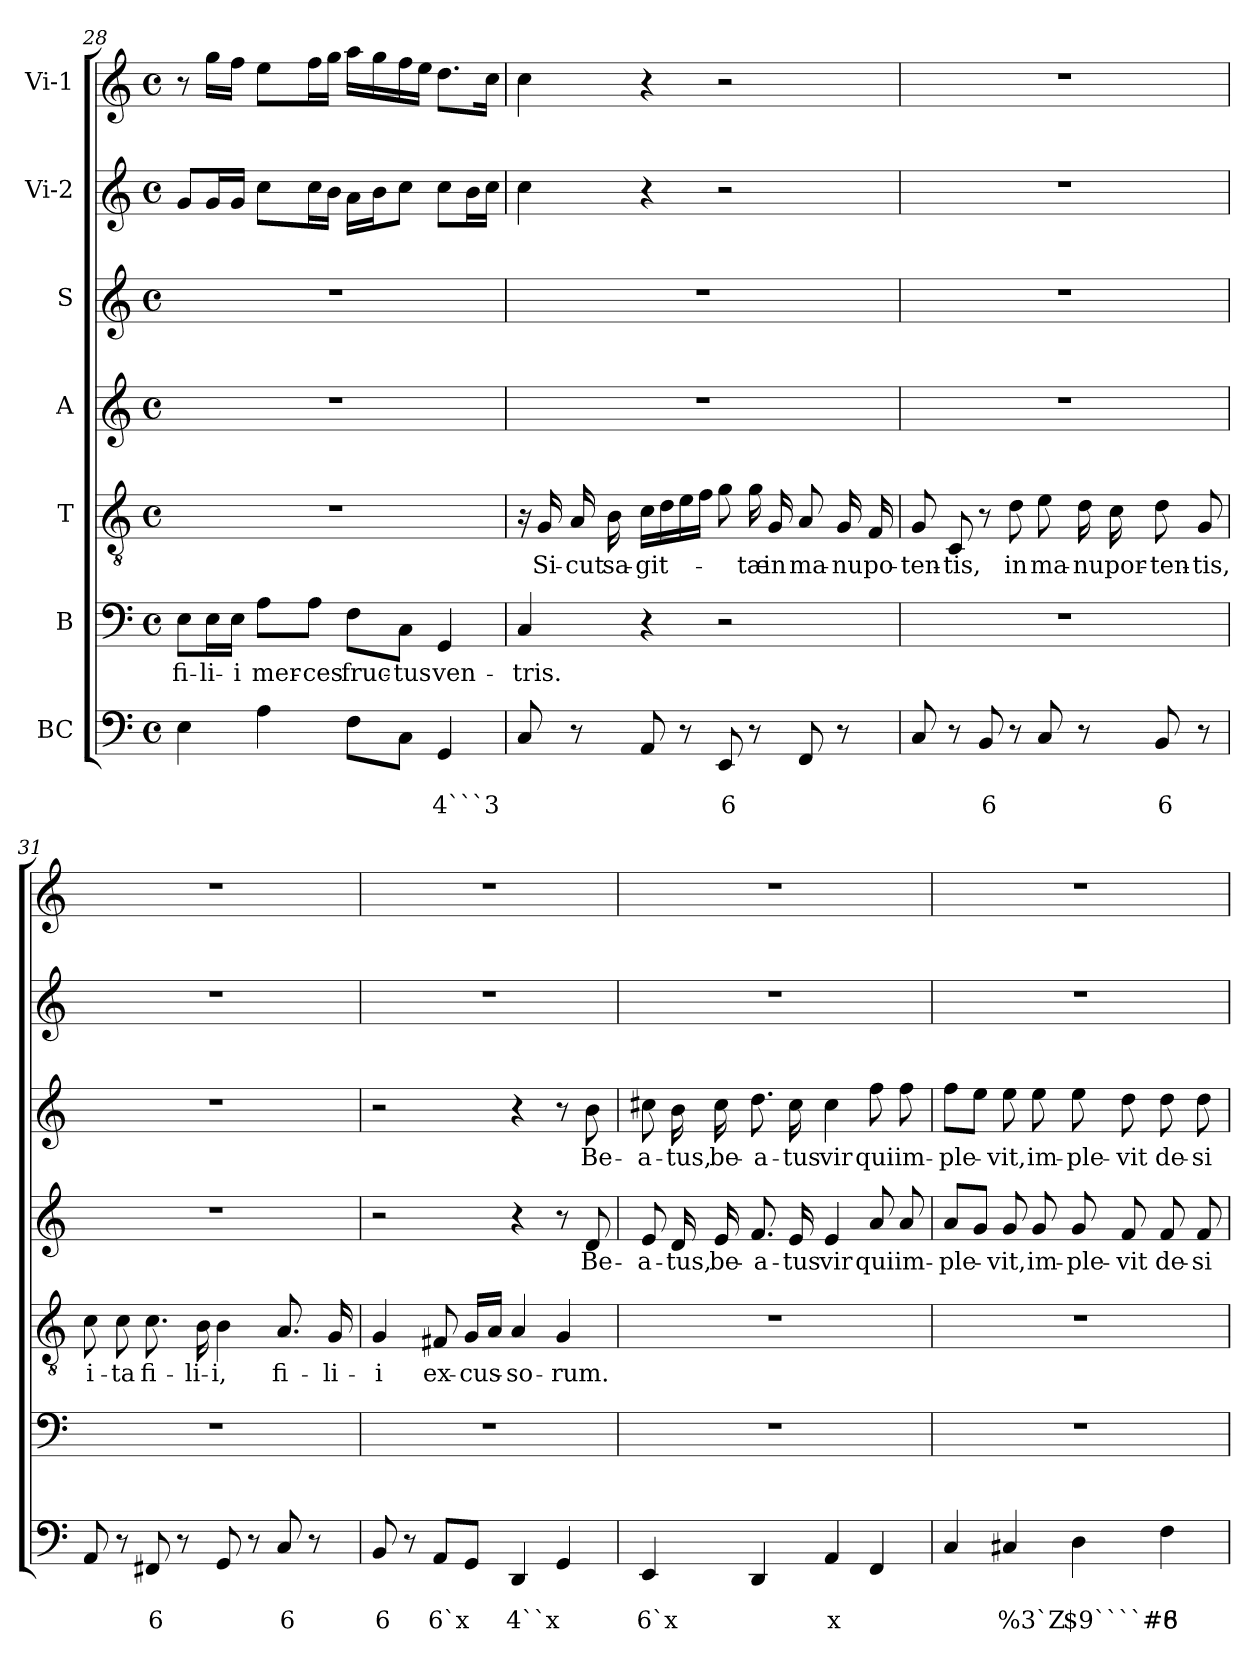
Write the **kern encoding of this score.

**kern	**text	**text	**kern	**text	**kern	**text	**kern	**text	**kern	**text	**kern	**kern
*part7	*part7	*part7	*part6	*part6	*part5	*part5	*part4	*part4	*part3	*part3	*part2	*part1
*staff7	*staff7	*staff7	*staff6	*staff6	*staff5	*staff5	*staff4	*staff4	*staff3	*staff3	*staff2	*staff1
*I"BC	*	*	*I"B	*	*I"T	*	*I"A	*	*I"S	*	*I"Vi-2	*I"Vi-1
*clefF4	*	*	*clefF4	*	*clefGv2	*	*clefG2	*	*clefG2	*	*clefG2	*clefG2
*k[]	*	*	*k[]	*	*k[]	*	*k[]	*	*k[]	*	*k[]	*k[]
*C:	*	*	*C:	*	*C:	*	*C:	*	*C:	*	*C:	*C:
*M4/4	*	*	*M4/4	*	*M4/4	*	*M4/4	*	*M4/4	*	*M4/4	*M4/4
*met(c)	*	*	*met(c)	*	*met(c)	*	*met(c)	*	*met(c)	*	*met(c)	*met(c)
=28	=28	=28	=28	=28	=28	=28	=28	=28	=28	=28	=28	=28
!	!	!	!	!LO:LY:b	!	!	!	!	!	!	!	!
4E\	.	.	8E\L	fi-	1r	.	1r	.	1r	.	8g/L	8r
!	!	!	!	!LO:LY:b	!	!	!	!	!	!	!	!
.	.	.	16E\L	-li-	.	.	.	.	.	.	16g/L	16gg\LL
!	!	!	!	!LO:LY:b	!	!	!	!	!	!	!	!
.	.	.	16E\JJ	-i	.	.	.	.	.	.	16g/JJ	16ff\JJ
!	!	!	!	!LO:LY:b	!	!	!	!	!	!	!	!
4A\	.	.	8A\L	mer-	.	.	.	.	.	.	8cc\L	8ee\L
!	!	!	!	!LO:LY:b	!	!	!	!	!	!	!	!
.	.	.	8A\J	-ces	.	.	.	.	.	.	16cc\L	16ff\L
.	.	.	.	.	.	.	.	.	.	.	16b\JJ	16gg\JJ
!	!	!	!	!LO:LY:b	!	!	!	!	!	!	!	!
8F\L	.	.	8F\L	fruc-	.	.	.	.	.	.	16a\LL	16aa\LL
.	.	.	.	.	.	.	.	.	.	.	16b\J	16gg\
!	!	!	!	!LO:LY:b	!	!	!	!	!	!	!	!
8C\J	.	.	8C\J	-tus	.	.	.	.	.	.	8cc\J	16ff\
.	.	.	.	.	.	.	.	.	.	.	.	16ee\JJ
!	!	!LO:LY:b	!	!LO:LY:b	!	!	!	!	!	!	!	!
4GG/	.	4```3	4GG/	ven-	.	.	.	.	.	.	8cc\L	8.dd\L
.	.	.	.	.	.	.	.	.	.	.	16b\L	.
.	.	.	.	.	.	.	.	.	.	.	16cc\JJ	16cc\Jk
=29	=29	=29	=29	=29	=29	=29	=29	=29	=29	=29	=29	=29
!	!	!	!	!LO:LY:b	!	!	!	!	!	!	!	!
8C/	.	.	4C/	-tris.	16r	.	1r	.	1r	.	4cc\	4cc\
!	!	!	!	!	!	!LO:LY:b	!	!	!	!	!	!
.	.	.	.	.	16G/	Si-	.	.	.	.	.	.
!	!	!	!	!	!	!LO:LY:b	!	!	!	!	!	!
8r	.	.	.	.	16A/	-cut	.	.	.	.	.	.
!	!	!	!	!	!	!LO:LY:b	!	!	!	!	!	!
.	.	.	.	.	16B\	sa-	.	.	.	.	.	.
!	!	!	!	!	!	!LO:LY:b	!	!	!	!	!	!
8AA/	.	.	4r	.	16c\LL	-git-	.	.	.	.	4r	4r
.	.	.	.	.	16d\	.	.	.	.	.	.	.
8r	.	.	.	.	16e\	.	.	.	.	.	.	.
.	.	.	.	.	16f\JJ	.	.	.	.	.	.	.
!	!	!LO:LY:b	!	!	!	!	!	!	!	!	!	!
8EE/	.	6	2r	.	8g\	.	.	.	.	.	2r	2r
!	!	!	!	!	!	!LO:LY:b	!	!	!	!	!	!
8r	.	.	.	.	16g\	-tæ	.	.	.	.	.	.
!	!	!	!	!	!	!LO:LY:b	!	!	!	!	!	!
.	.	.	.	.	16G/	in	.	.	.	.	.	.
!	!	!	!	!	!	!LO:LY:b	!	!	!	!	!	!
8FF/	.	.	.	.	8A/	ma-	.	.	.	.	.	.
!	!	!	!	!	!	!LO:LY:b	!	!	!	!	!	!
8r	.	.	.	.	16G/	-nu	.	.	.	.	.	.
!	!	!	!	!	!	!LO:LY:b	!	!	!	!	!	!
.	.	.	.	.	16F/	po-	.	.	.	.	.	.
!!LO:LB:g=z
=30	=30	=30	=30	=30	=30	=30	=30	=30	=30	=30	=30	=30
!	!	!	!	!	!	!LO:LY:b	!	!	!	!	!	!
8C/	.	.	1r	.	8G/	-ten-	1r	.	1r	.	1r	1r
!	!	!	!	!	!	!LO:LY:b	!	!	!	!	!	!
8r	.	.	.	.	8C/	-tis,	.	.	.	.	.	.
!	!	!LO:LY:b	!	!	!	!	!	!	!	!	!	!
8BB/	.	6	.	.	8r	.	.	.	.	.	.	.
!	!	!	!	!	!	!LO:LY:b	!	!	!	!	!	!
8r	.	.	.	.	8d\	in	.	.	.	.	.	.
!	!	!	!	!	!	!LO:LY:b	!	!	!	!	!	!
8C/	.	.	.	.	8e\	ma-	.	.	.	.	.	.
!	!	!	!	!	!	!LO:LY:b	!	!	!	!	!	!
8r	.	.	.	.	16d\	-nu	.	.	.	.	.	.
!	!	!	!	!	!	!LO:LY:b	!	!	!	!	!	!
.	.	.	.	.	16c\	por-	.	.	.	.	.	.
!	!	!LO:LY:b	!	!	!	!LO:LY:b	!	!	!	!	!	!
8BB/	.	6	.	.	8d\	-ten-	.	.	.	.	.	.
!	!	!	!	!	!	!LO:LY:b	!	!	!	!	!	!
8r	.	.	.	.	8G/	-tis,	.	.	.	.	.	.
=31	=31	=31	=31	=31	=31	=31	=31	=31	=31	=31	=31	=31
!	!	!	!	!	!	!LO:LY:b	!	!	!	!	!	!
8AA/	.	.	1r	.	8c\	i-	1r	.	1r	.	1r	1r
!	!	!	!	!	!	!LO:LY:b	!	!	!	!	!	!
8r	.	.	.	.	8c\	-ta	.	.	.	.	.	.
!	!	!LO:LY:b	!	!	!	!LO:LY:b	!	!	!	!	!	!
8FF#X/	.	6	.	.	8.c\	fi-	.	.	.	.	.	.
8r	.	.	.	.	.	.	.	.	.	.	.	.
!	!	!	!	!	!	!LO:LY:b	!	!	!	!	!	!
.	.	.	.	.	16B\	-li-	.	.	.	.	.	.
!	!	!	!	!	!	!LO:LY:b	!	!	!	!	!	!
8GG/	.	.	.	.	4B\	-i,	.	.	.	.	.	.
8r	.	.	.	.	.	.	.	.	.	.	.	.
!	!	!LO:LY:b	!	!	!	!LO:LY:b	!	!	!	!	!	!
8C/	.	6	.	.	8.A/	fi-	.	.	.	.	.	.
8r	.	.	.	.	.	.	.	.	.	.	.	.
!	!	!	!	!	!	!LO:LY:b	!	!	!	!	!	!
.	.	.	.	.	16G/	-li-	.	.	.	.	.	.
=32	=32	=32	=32	=32	=32	=32	=32	=32	=32	=32	=32	=32
!	!	!LO:LY:b	!	!	!	!LO:LY:b	!	!	!	!	!	!
8BB/	.	6	1r	.	4G/	-i	2r	.	2r	.	1r	1r
8r	.	.	.	.	.	.	.	.	.	.	.	.
!	!	!LO:LY:b	!	!	!	!LO:LY:b	!	!	!	!	!	!
8AA/L	.	6`x	.	.	8F#X/	ex-	.	.	.	.	.	.
!	!	!	!	!	!	!LO:LY:b	!	!	!	!	!	!
8GG/J	.	.	.	.	16G/LL	-cus-	.	.	.	.	.	.
.	.	.	.	.	16A/JJ	.	.	.	.	.	.	.
!	!	!LO:LY:b	!	!	!	!LO:LY:b	!	!	!	!	!	!
4DD/	.	4``x	.	.	4A/	-so-	4r	.	4r	.	.	.
!	!	!	!	!	!	!LO:LY:b	!	!	!	!	!	!
4GG/	.	.	.	.	4G/	-rum.	8r	.	8r	.	.	.
!	!	!	!	!	!	!	!	!LO:LY:b	!	!LO:LY:b	!	!
.	.	.	.	.	.	.	8d/	Be-	8b\	Be-	.	.
=33	=33	=33	=33	=33	=33	=33	=33	=33	=33	=33	=33	=33
!	!	!LO:LY:b	!	!	!	!	!	!LO:LY:b	!	!LO:LY:b	!	!
4EE/	.	6`x	1r	.	1r	.	8e/	-a-	8cc#X\	-a-	1r	1r
!	!	!	!	!	!	!	!	!LO:LY:b	!	!LO:LY:b	!	!
.	.	.	.	.	.	.	16d/	-tus,	16b\	-tus,	.	.
!	!	!	!	!	!	!	!	!LO:LY:b	!	!LO:LY:b	!	!
.	.	.	.	.	.	.	16e/	be-	16cc#\	be-	.	.
!	!	!	!	!	!	!	!	!LO:LY:b	!	!LO:LY:b	!	!
4DD/	.	.	.	.	.	.	8.f/	-a-	8.dd\	-a-	.	.
!	!	!	!	!	!	!	!	!LO:LY:b	!	!LO:LY:b	!	!
.	.	.	.	.	.	.	16e/	-tus	16cc#\	-tus	.	.
!	!	!LO:LY:b	!	!	!	!	!	!LO:LY:b	!	!LO:LY:b	!	!
4AA/	.	x	.	.	.	.	4e/	vir	4cc#\	vir	.	.
!	!	!	!	!	!	!	!	!LO:LY:b	!	!LO:LY:b	!	!
4FF/	.	.	.	.	.	.	8a/	qui	8ff\	qui	.	.
!	!	!	!	!	!	!	!	!LO:LY:b	!	!LO:LY:b	!	!
.	.	.	.	.	.	.	8a/	im-	8ff\	im-	.	.
!!LO:PB:g=z
=34	=34	=34	=34	=34	=34	=34	=34	=34	=34	=34	=34	=34
!	!	!	!	!	!	!	!	!LO:LY:b	!	!LO:LY:b	!	!
4C/	.	.	1r	.	1r	.	8a/L	-ple-	8ff\L	-ple-	1r	1r
.	.	.	.	.	.	.	8g/J	.	8ee\J	.	.	.
!	!	!LO:LY:b	!	!	!	!	!	!LO:LY:b	!	!LO:LY:b	!	!
4C#X/	.	%3`Z	.	.	.	.	8g/	-vit,	8ee\	-vit,	.	.
!	!	!	!	!	!	!	!	!LO:LY:b	!	!LO:LY:b	!	!
.	.	.	.	.	.	.	8g/	im-	8ee\	im-	.	.
!	!	!LO:LY:b	!	!	!	!	!	!LO:LY:b	!	!LO:LY:b	!	!
4D\	.	$9````#8	.	.	.	.	8g/	-ple-	8ee\	-ple-	.	.
!	!	!	!	!	!	!	!	!LO:LY:b	!	!LO:LY:b	!	!
.	.	.	.	.	.	.	8f/	-vit	8dd\	-vit	.	.
!	!	!LO:LY:b	!	!	!	!	!	!LO:LY:b	!	!LO:LY:b	!	!
4F\	.	6	.	.	.	.	8f/	de-	8dd\	de-	.	.
!	!	!	!	!	!	!	!	!LO:LY:b	!	!LO:LY:b	!	!
.	.	.	.	.	.	.	8f/	-si-	8dd\	-si-	.	.
=	=	=	=	=	=	=	=	=	=	=	=	=
*-	*-	*-	*-	*-	*-	*-	*-	*-	*-	*-	*-	*-
